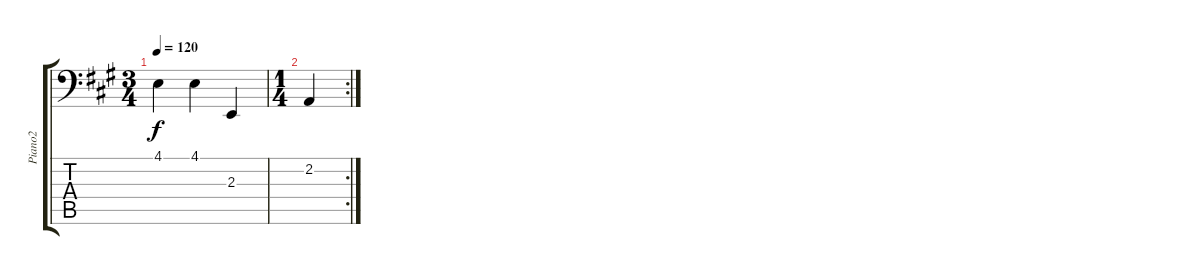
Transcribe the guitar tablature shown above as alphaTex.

\track ("Piano2" "Piano2") {instrument acousticgrandpiano}
\staff {score tabs}
\tuning (C3 G2 D2 A1 E1 B0) {hide}
\ts (3 4)
\tempo 120
\clef f4
\ks a
4.1.4{dy f} 4.1.4 2.3.4 |
\rc 2
\ts (1 4)
2.2.4
